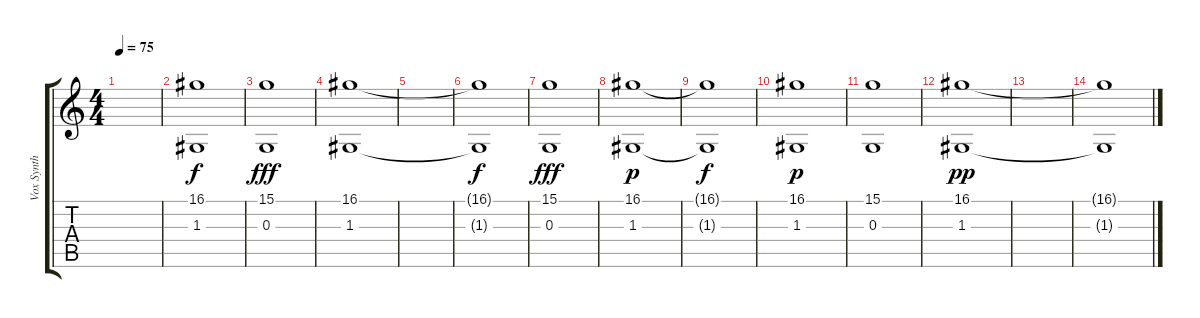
\track ("Vox Synth" "Vox Synth") {instrument pad7halo}
\staff {score tabs}
\tuning (E4 B3 G3 D3 A2 E2) {hide}
\ts (4 4)
\tempo 75
\clef g2
\ks c
|
(16.1{t} 1.3{t}).1{dy f} |
(15.1 0.3).1{dy fff} |
(16.1 1.3).1 |
|
(16.1{t} 1.3{t}).1{dy f} |
(15.1 0.3).1{dy fff} |
(16.1 1.3).1{dy p} |
(16.1{t} 1.3{t}).1{dy f} |
(16.1 1.3).1{dy p} |
(15.1 0.3).1 |
(16.1 1.3).1{dy pp} |
|
(16.1{t} 1.3{t}).1
